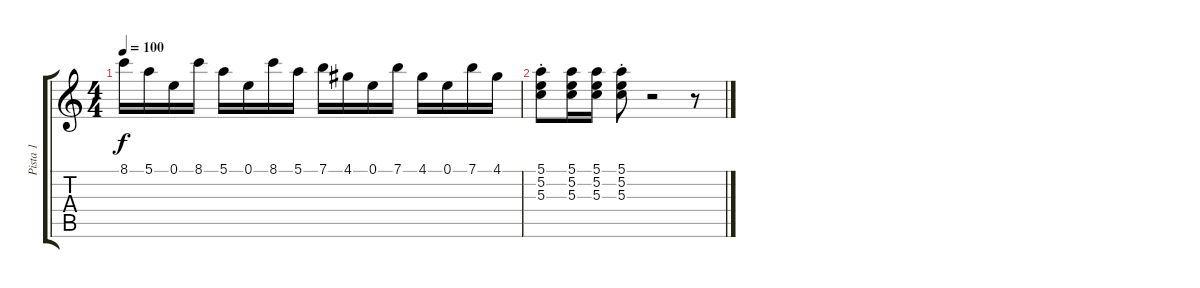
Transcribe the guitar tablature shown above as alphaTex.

\track ("Pista 1" "Pista 1") {instrument electricguitarclean}
\staff {score tabs}
\tuning (E4 B3 G3 D3 A2 E2) {hide}
\ts (4 4)
\tempo 100
\clef g2
\ks c
8.1.16{dy f} 5.1.16 0.1.16 8.1.16 5.1.16 0.1.16 8.1.16 5.1.16 7.1.16 4.1.16 0.1.16 7.1.16 4.1.16 0.1.16 7.1.16 4.1.16 |
(5.1{st} 5.2{st} 5.3{st}).8 (5.1 5.2 5.3).16 (5.1 5.2 5.3).16 (5.1{st} 5.2{st} 5.3{st}).8 r.2 r.8
